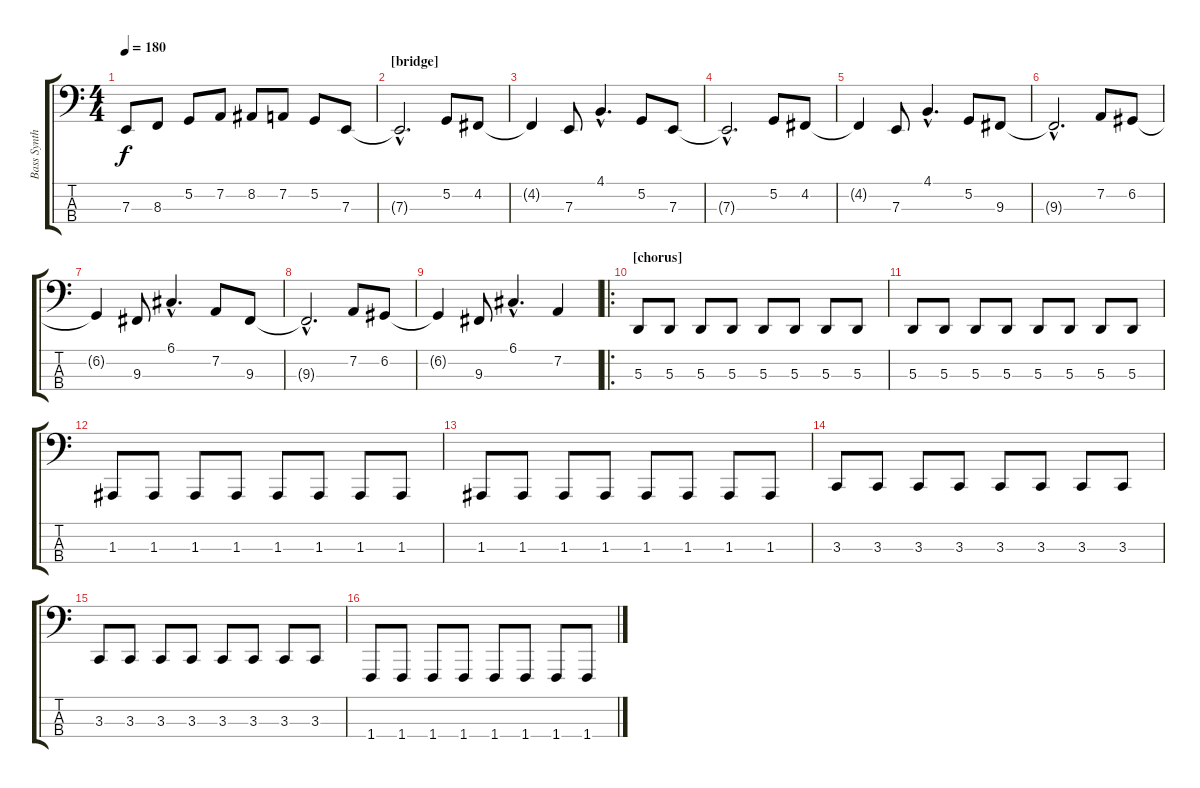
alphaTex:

\track ("Bass Synth" "Bass Synth") {instrument lead8bassandlead}
\staff {score tabs}
\tuning (G2 D2 A1 E1) {hide}
\ts (4 4)
\tempo 180
\clef f4
\ks c
7.3.8{dy f} 8.3.8 5.2.8 7.2.8 8.2.8 7.2.8 5.2.8 7.3.8 |
\section ("" "[bridge]")
7.3{hac t}.2{d} 5.2.8 4.2.8 |
4.2{t}.4 7.3.8 4.1{hac}.4{d} 5.2.8 7.3.8 |
7.3{hac t}.2{d} 5.2.8 4.2.8 |
4.2{t}.4 7.3.8 4.1{hac}.4{d} 5.2.8 9.3.8 |
9.3{hac t}.2{d} 7.2.8 6.2.8 |
6.2{t}.4 9.3.8 6.1{hac}.4{d} 7.2.8 9.3.8 |
9.3{hac t}.2{d} 7.2.8 6.2.8 |
6.2{t}.4 9.3.8 6.1{hac}.4{d} 7.2.4 |
\ro
\section ("" "[chorus]")
5.3.8 5.3.8 5.3.8 5.3.8 5.3.8 5.3.8 5.3.8 5.3.8 |
5.3.8 5.3.8 5.3.8 5.3.8 5.3.8 5.3.8 5.3.8 5.3.8 |
1.3.8 1.3.8 1.3.8 1.3.8 1.3.8 1.3.8 1.3.8 1.3.8 |
1.3.8 1.3.8 1.3.8 1.3.8 1.3.8 1.3.8 1.3.8 1.3.8 |
3.3.8 3.3.8 3.3.8 3.3.8 3.3.8 3.3.8 3.3.8 3.3.8 |
3.3.8 3.3.8 3.3.8 3.3.8 3.3.8 3.3.8 3.3.8 3.3.8 |
1.4.8 1.4.8 1.4.8 1.4.8 1.4.8 1.4.8 1.4.8 1.4.8
